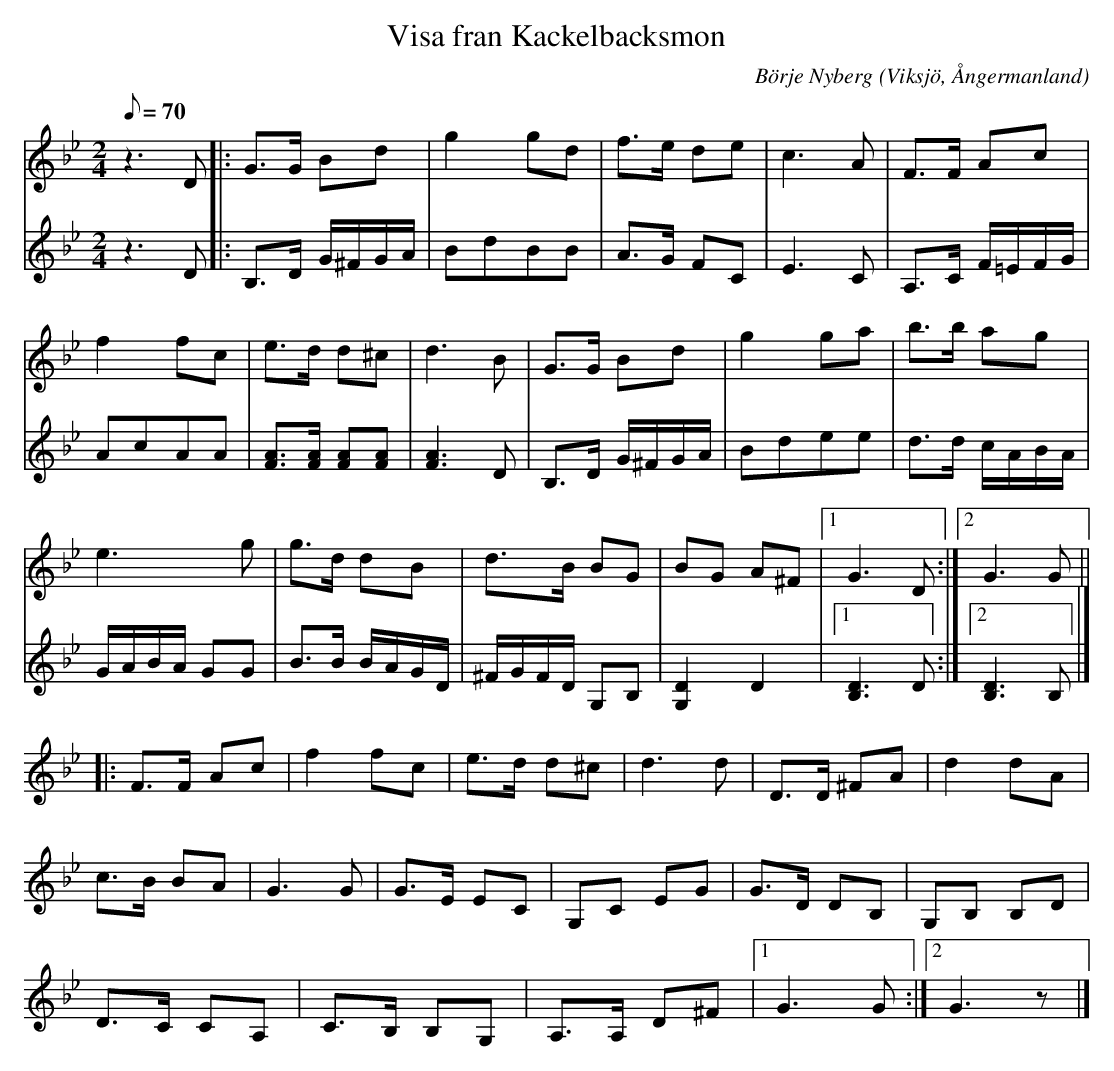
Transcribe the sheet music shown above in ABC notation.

X:1
T:Visa fran Kackelbacksmon
C:Börje Nyberg
O:Viksjö, Ångermanland
M:2/4
L:1/8
Q:70
K:Gm
V:1
z2> D2|: G>G Bd | g2 gd | f>e de | c2>A2 | F>F Ac |
f2 fc | e>d d^c | d2>B2 | G>G Bd |g2 ga | b>b ag |
e2> g2 | g>d dB |d>B BG |BG A^F |1 G2> D2 :|2 G2> G2 ||
|: F>F Ac | f2 fc | e>d d^c | d2>d2 | D>D ^FA | d2 dA |
c>B BA |G2> G2 | G>E EC | G,C EG | G>D DB, | G,B, B,D |
D>C CA, | C>B, B,G, | A,>A, D^F |1 G2> G2 :|2 G2> z2 |]
V:2
z2> D2 |: B,>D G/2^F/2G/2A/2 | BdBB | A>G FC | E2>C2 | A,>C F/2=E/2F/2G/2 |
AcAA | [AF]>[AF] [AF][AF] | [A2F2]> D2 | B,>D G/2^F/2G/2A/2 | Bdee | d>d c/2A/2B/2A/2 |
G/2A/2B/2A/2 GG | B>B B/2A/2G/2D/2 | ^F/2G/2F/2D/2 G,B, | [G,2D2] D2 |1 [D2B,2]> D2 :|2 [D2B,2]> B,2 |]
